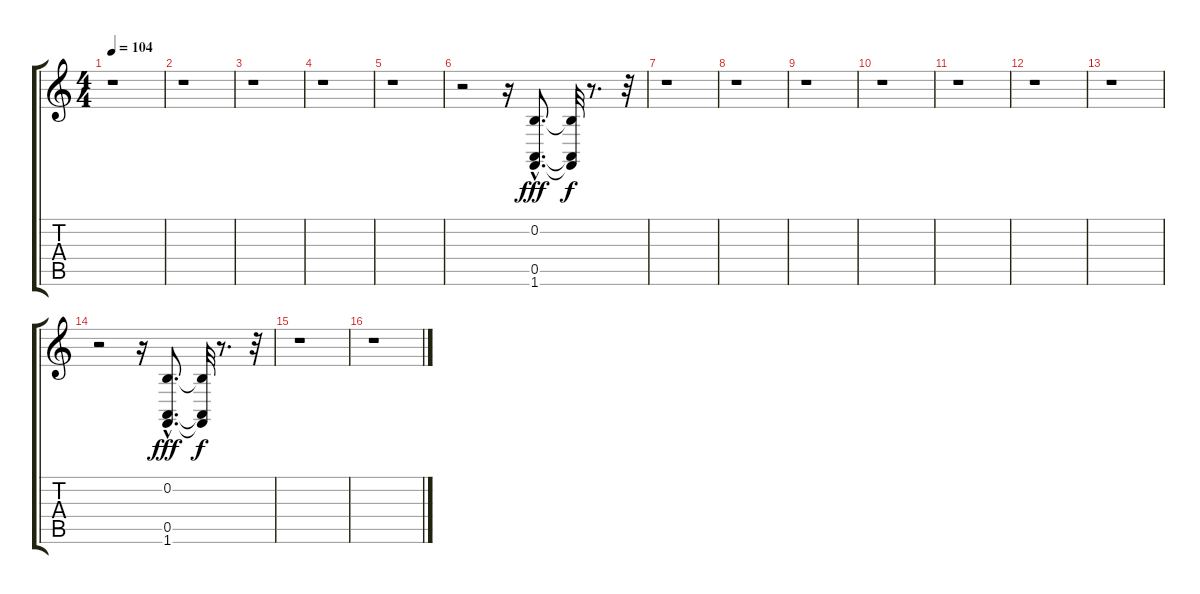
\track "" {instrument reversecymbal}
\staff {score tabs}
\tuning (E4 B3 G3 D3 A2 E2) {hide}
\ts (4 4)
\tempo 104
\clef g2
\ks c
r.1{dy fff} |
r.1 |
r.1 |
r.1 |
r.1 |
r.2 r.16 (0.2{hac} 0.5{hac} 1.6{hac}).8{d} (0.2{t} 0.5{t} 1.6{t}).32{dy f} r.8{d} r.32 |
r.1 |
r.1 |
r.1 |
r.1 |
r.1 |
r.1 |
r.1 |
r.2 r.16 (0.2{hac} 0.5{hac} 1.6{hac}).8{d dy fff} (0.2{t} 0.5{t} 1.6{t}).32{dy f} r.8{d} r.32 |
r.1 |
r.1
